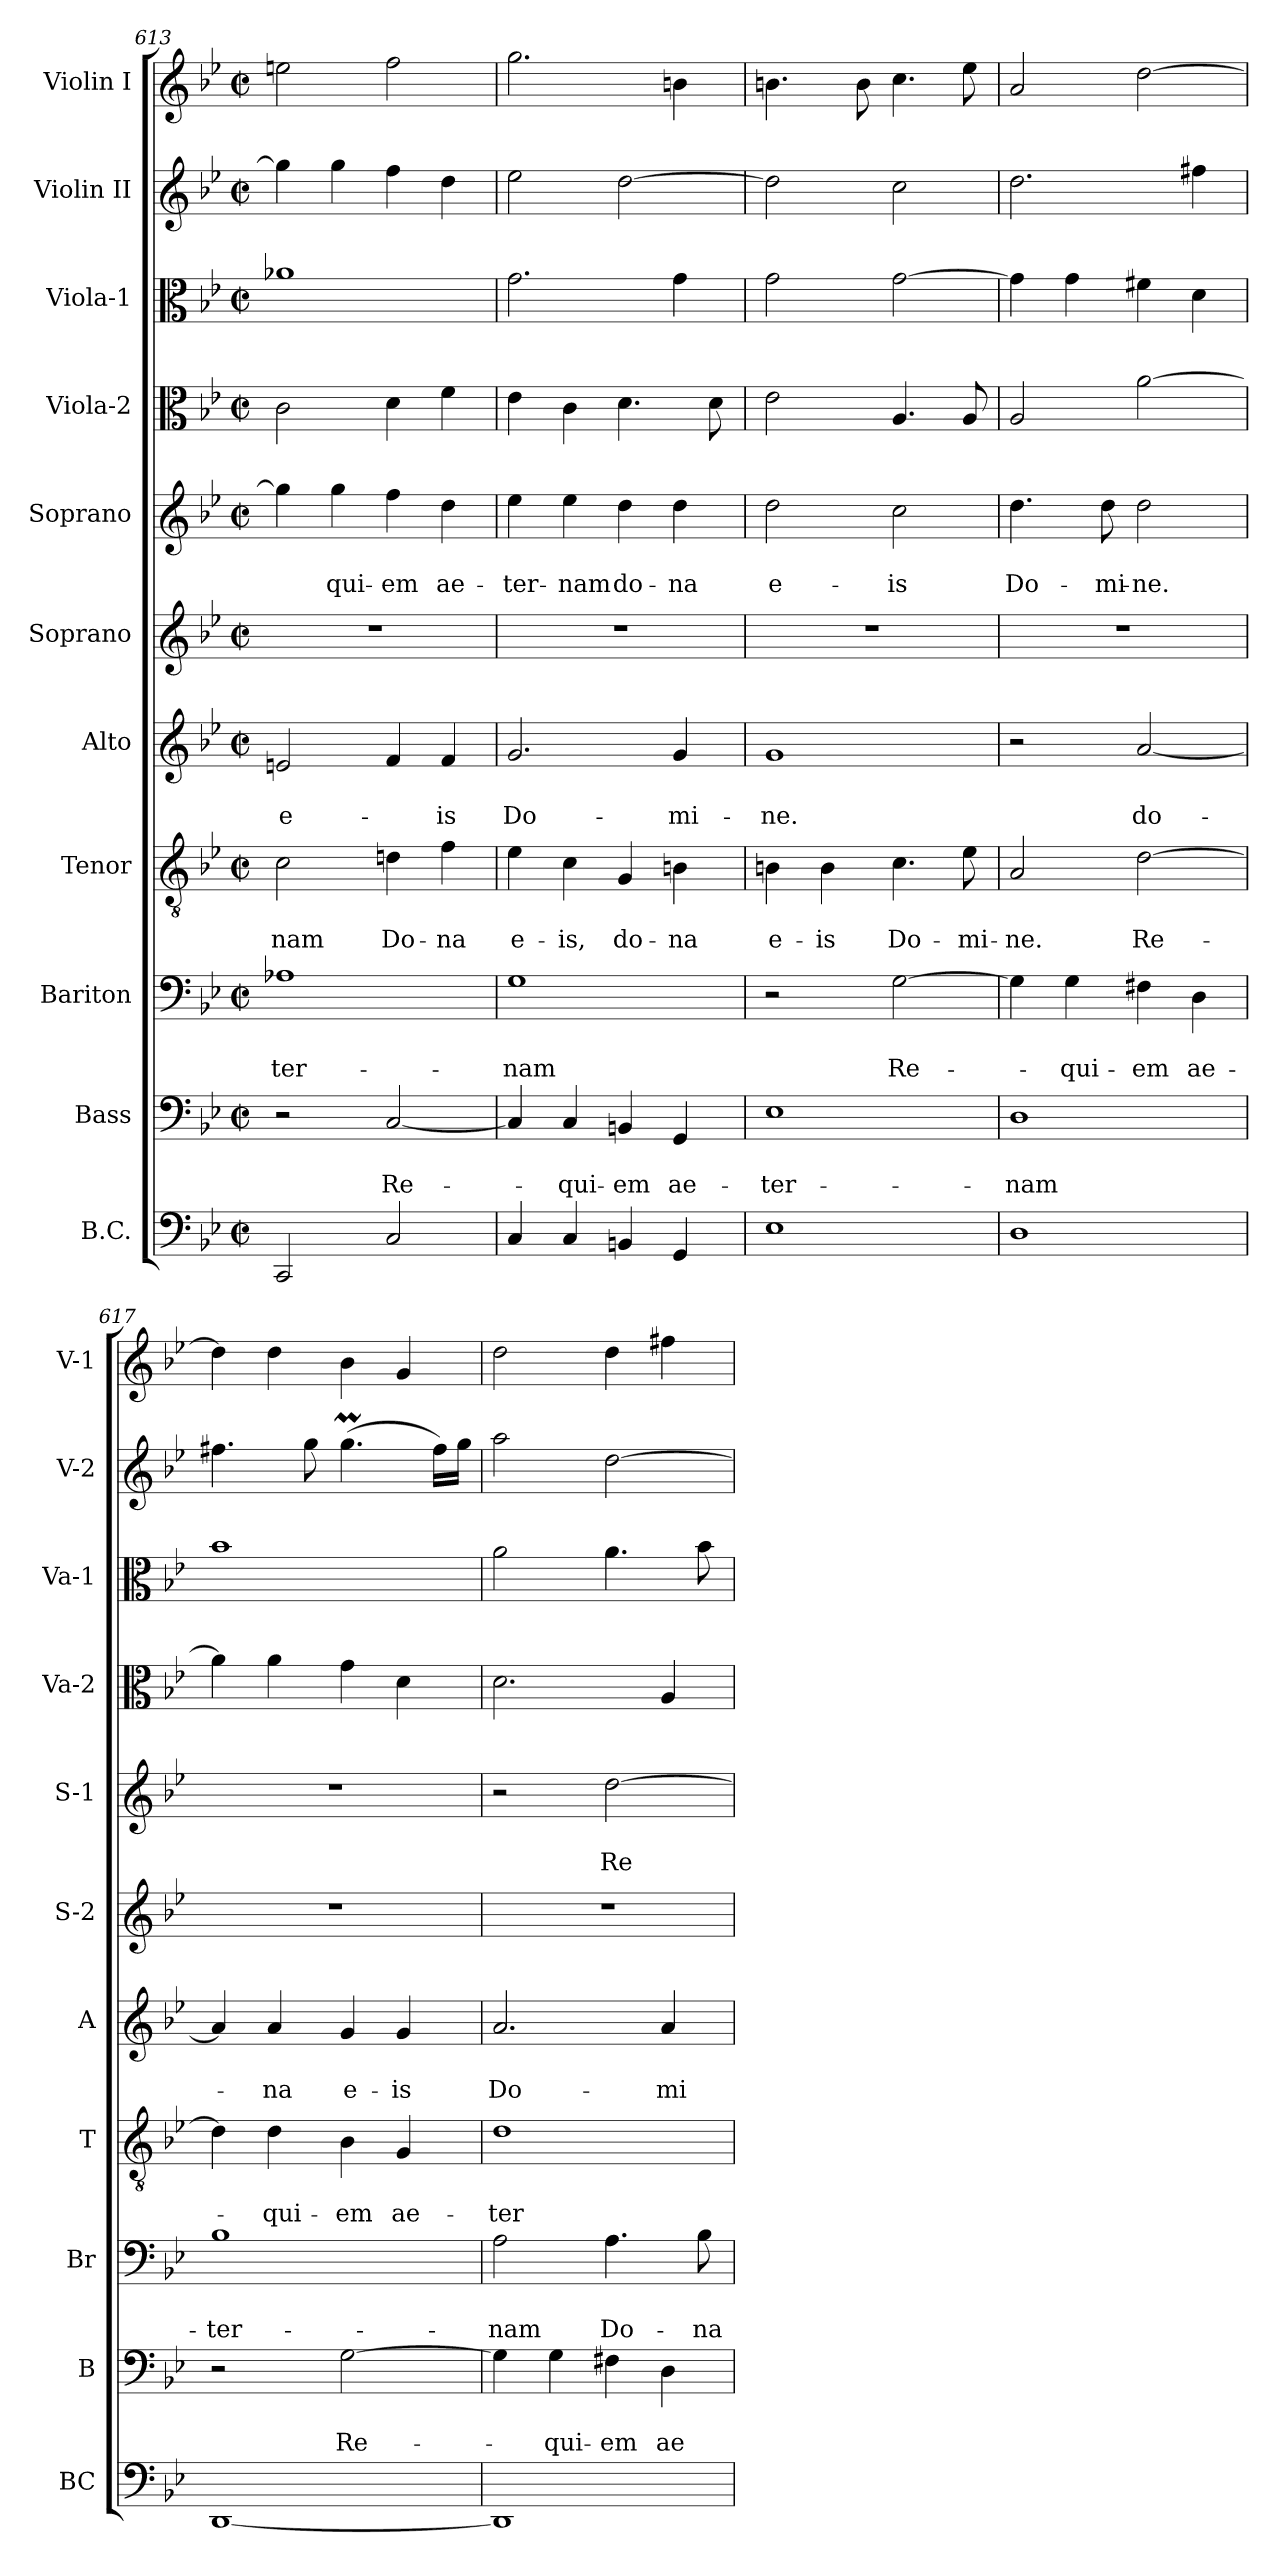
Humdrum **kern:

**kern	**kern	**text	**text	**kern	**text	**text	**kern	**text	**text	**kern	**text	**text	**kern	**kern	**text	**text	**kern	**kern	**kern	**kern
*part11	*part10	*part10	*part10	*part9	*part9	*part9	*part8	*part8	*part8	*part7	*part7	*part7	*part6	*part5	*part5	*part5	*part4	*part3	*part2	*part1
*staff11	*staff10	*staff10	*staff10	*staff9	*staff9	*staff9	*staff8	*staff8	*staff8	*staff7	*staff7	*staff7	*staff6	*staff5	*staff5	*staff5	*staff4	*staff3	*staff2	*staff1
*I"B.C.	*I"Bass	*	*	*I"Bariton	*	*	*I"Tenor	*	*	*I"Alto	*	*	*I"Soprano	*I"Soprano	*	*	*I"Viola-2	*I"Viola-1	*I"Violin II	*I"Violin I
*I'BC	*I'B	*	*	*I'Br	*	*	*I'T	*	*	*I'A	*	*	*I'S-2	*I'S-1	*	*	*I'Va-2	*I'Va-1	*I'V-2	*I'V-1
!!LO:PB:g=z
*clefF4	*clefF4	*	*	*clefF4	*	*	*clefGv2	*	*	*clefG2	*	*	*clefG2	*clefG2	*	*	*clefC3	*clefC3	*clefG2	*clefG2
*k[b-e-]	*k[b-e-]	*	*	*k[b-e-]	*	*	*k[b-e-]	*	*	*k[b-e-]	*	*	*k[b-e-]	*k[b-e-]	*	*	*k[b-e-]	*k[b-e-]	*k[b-e-]	*k[b-e-]
*B-:	*B-:	*	*	*B-:	*	*	*B-:	*	*	*B-:	*	*	*B-:	*B-:	*	*	*B-:	*B-:	*B-:	*B-:
*M2/2	*M2/2	*	*	*M2/2	*	*	*M2/2	*	*	*M2/2	*	*	*M2/2	*M2/2	*	*	*M2/2	*M2/2	*M2/2	*M2/2
*met(c|)	*met(c|)	*	*	*met(c|)	*	*	*met(c|)	*	*	*met(c|)	*	*	*met(c|)	*met(c|)	*	*	*met(c|)	*met(c|)	*met(c|)	*met(c|)
=613	=613	=613	=613	=613	=613	=613	=613	=613	=613	=613	=613	=613	=613	=613	=613	=613	=613	=613	=613	=613
!	!	!	!	!	!	!LO:LY:b	!	!	!LO:LY:b	!	!	!LO:LY:b	!	!	!	!	!	!	!	!
2CC/	2r	.	.	1A-X	.	-ter-	2c\	.	-nam	2en/	.	e-	1r	4gg\]	.	.	2c\	1a-X	4gg\]	2een\
!	!	!	!	!	!	!	!	!	!	!	!	!	!	!	!	!LO:LY:b	!	!	!	!
.	.	.	.	.	.	.	.	.	.	.	.	.	.	4gg\	.	-qui-	.	.	4gg\	.
!	!	!	!LO:LY:b	!	!	!	!	!	!LO:LY:b	!	!	!	!	!	!	!LO:LY:b	!	!	!	!
2C/	[2C/	.	Re-	.	.	.	4dni\	.	Do-	4f/	.	.	.	4ff\	.	-em	4d\	.	4ff\	2ff\
!	!	!	!	!	!	!	!	!	!LO:LY:b	!	!	!LO:LY:b	!	!	!	!LO:LY:b	!	!	!	!
.	.	.	.	.	.	.	4f\	.	-na	4f/	.	-is	.	4dd\	.	ae-	4f\	.	4dd\	.
=614	=614	=614	=614	=614	=614	=614	=614	=614	=614	=614	=614	=614	=614	=614	=614	=614	=614	=614	=614	=614
!	!	!	!	!	!	!LO:LY:b	!	!	!LO:LY:b	!	!	!LO:LY:b	!	!	!	!LO:LY:b	!	!	!	!
4C/	4C/]	.	.	1G	.	-nam	4e-\	.	e-	2.g/	.	Do-	1r	4ee-\	.	-ter-	4e-\	2.g\	2ee-\	2.gg\
!	!	!	!LO:LY:b	!	!	!	!	!	!LO:LY:b	!	!	!	!	!	!	!LO:LY:b	!	!	!	!
4C/	4C/	.	-qui-	.	.	.	4c\	.	-is,	.	.	.	.	4ee-\	.	-nam	4c\	.	.	.
!	!	!	!LO:LY:b	!	!	!	!	!	!LO:LY:b	!	!	!	!	!	!	!LO:LY:b	!	!	!	!
4BBn/	4BBn/	.	-em	.	.	.	4G/	.	do-	.	.	.	.	4dd\	.	do-	4.d\	.	[2dd\	.
!	!	!	!LO:LY:b	!	!	!	!	!	!LO:LY:b	!	!	!LO:LY:b	!	!	!	!LO:LY:b	!	!	!	!
4GG/	4GG/	.	ae-	.	.	.	4Bn\	.	-na	4g/	.	-mi-	.	4dd\	.	-na	.	4g\	.	4bn\
.	.	.	.	.	.	.	.	.	.	.	.	.	.	.	.	.	8d\	.	.	.
=615	=615	=615	=615	=615	=615	=615	=615	=615	=615	=615	=615	=615	=615	=615	=615	=615	=615	=615	=615	=615
!	!	!	!LO:LY:b	!	!	!	!	!	!LO:LY:b	!	!	!LO:LY:b	!	!	!	!LO:LY:b	!	!	!	!
1E-	1E-	.	-ter-	2r	.	.	4Bn\	.	e-	1g	.	-ne.	1r	2dd\	.	e-	2e-\	2g\	2dd\]	4.bn\
!	!	!	!	!	!	!	!	!	!LO:LY:b	!	!	!	!	!	!	!	!	!	!	!
.	.	.	.	.	.	.	4B\	.	-is	.	.	.	.	.	.	.	.	.	.	.
.	.	.	.	.	.	.	.	.	.	.	.	.	.	.	.	.	.	.	.	8b\
!	!	!	!	!	!	!LO:LY:b	!	!	!LO:LY:b	!	!	!	!	!	!	!LO:LY:b	!	!	!	!
.	.	.	.	[2G\	.	Re-	4.c\	.	Do-	.	.	.	.	2cc\	.	-is	4.A/	[2g\	2cc\	4.cc\
!	!	!	!	!	!	!	!	!	!LO:LY:b	!	!	!	!	!	!	!	!	!	!	!
.	.	.	.	.	.	.	8e-\	.	-mi-	.	.	.	.	.	.	.	8A/	.	.	8ee-\
=616	=616	=616	=616	=616	=616	=616	=616	=616	=616	=616	=616	=616	=616	=616	=616	=616	=616	=616	=616	=616
!	!	!	!LO:LY:b	!	!	!	!	!	!LO:LY:b	!	!	!	!	!	!	!LO:LY:b	!	!	!	!
1D	1D	.	-nam	4G\]	.	.	2A/	.	-ne.	2r	.	.	1r	4.dd\	.	Do-	2A/	4g\]	2.dd\	2a/
!	!	!	!	!	!	!LO:LY:b	!	!	!	!	!	!	!	!	!	!	!	!	!	!
.	.	.	.	4G\	.	-qui-	.	.	.	.	.	.	.	.	.	.	.	4g\	.	.
!	!	!	!	!	!	!	!	!	!	!	!	!	!	!	!	!LO:LY:b	!	!	!	!
.	.	.	.	.	.	.	.	.	.	.	.	.	.	8dd\	.	-mi-	.	.	.	.
!	!	!	!	!	!	!LO:LY:b	!	!	!LO:LY:b	!	!	!LO:LY:b	!	!	!	!LO:LY:b	!	!	!	!
.	.	.	.	4F#X\	.	-em	[2d\	.	Re-	[2a/	.	do-	.	2dd\	.	-ne.	[2a\	4f#X\	.	[2dd\
!	!	!	!	!	!	!LO:LY:b	!	!	!	!	!	!	!	!	!	!	!	!	!	!
.	.	.	.	4D\	.	ae-	.	.	.	.	.	.	.	.	.	.	.	4d\	4ff#X\	.
=617	=617	=617	=617	=617	=617	=617	=617	=617	=617	=617	=617	=617	=617	=617	=617	=617	=617	=617	=617	=617
!	!	!	!	!	!	!LO:LY:b	!	!	!	!	!	!	!	!	!	!	!	!	!	!
[1DD	2r	.	.	1B-	.	-ter-	4d\]	.	.	4a/]	.	.	1r	1r	.	.	4a\]	1b-	4.ff#X\	4dd\]
!	!	!	!	!	!	!	!	!	!LO:LY:b	!	!	!LO:LY:b	!	!	!	!	!	!	!	!
.	.	.	.	.	.	.	4d\	.	-qui-	4a/	.	-na	.	.	.	.	4a\	.	.	4dd\
.	.	.	.	.	.	.	.	.	.	.	.	.	.	.	.	.	.	.	8gg\	.
!	!	!	!LO:LY:b	!	!	!	!	!	!LO:LY:b	!	!	!LO:LY:b	!	!	!	!	!	!	!	!
.	[2G\	.	Re-	.	.	.	4B-\	.	-em	4g/	.	e-	.	.	.	.	4g\	.	(>4.ggM\	4b-\
!	!	!	!	!	!	!	!	!	!LO:LY:b	!	!	!LO:LY:b	!	!	!	!	!	!	!	!
.	.	.	.	.	.	.	4G/	.	ae-	4g/	.	-is	.	.	.	.	4d\	.	.	4g/
.	.	.	.	.	.	.	.	.	.	.	.	.	.	.	.	.	.	.	16ff#\LL)	.
.	.	.	.	.	.	.	.	.	.	.	.	.	.	.	.	.	.	.	16gg\JJ	.
!!LO:PB:g=z
=618	=618	=618	=618	=618	=618	=618	=618	=618	=618	=618	=618	=618	=618	=618	=618	=618	=618	=618	=618	=618
!	!	!	!	!	!	!LO:LY:b	!	!	!LO:LY:b	!	!	!LO:LY:b	!	!	!	!	!	!	!	!
1DD]	4G\]	.	.	2A\	.	-nam	1d	.	-ter-	2.a/	.	Do-	1r	2r	.	.	2.d\	2a\	2aa\	2dd\
!	!	!	!LO:LY:b	!	!	!	!	!	!	!	!	!	!	!	!	!	!	!	!	!
.	4G\	.	-qui-	.	.	.	.	.	.	.	.	.	.	.	.	.	.	.	.	.
!	!	!	!LO:LY:b	!	!	!LO:LY:b	!	!	!	!	!	!	!	!	!	!LO:LY:b	!	!	!	!
.	4F#X\	.	-em	4.A\	.	Do-	.	.	.	.	.	.	.	[2dd\	.	Re-	.	4.a\	[2dd\	4dd\
!	!	!	!LO:LY:b	!	!	!	!	!	!	!	!	!LO:LY:b	!	!	!	!	!	!	!	!
.	4D\	.	ae-	.	.	.	.	.	.	4a/	.	-mi-	.	.	.	.	4A/	.	.	4ff#X\
!	!	!	!	!	!	!LO:LY:b	!	!	!	!	!	!	!	!	!	!	!	!	!	!
.	.	.	.	8B-\	.	-na	.	.	.	.	.	.	.	.	.	.	.	8b-\	.	.
=	=	=	=	=	=	=	=	=	=	=	=	=	=	=	=	=	=	=	=	=
*-	*-	*-	*-	*-	*-	*-	*-	*-	*-	*-	*-	*-	*-	*-	*-	*-	*-	*-	*-	*-
